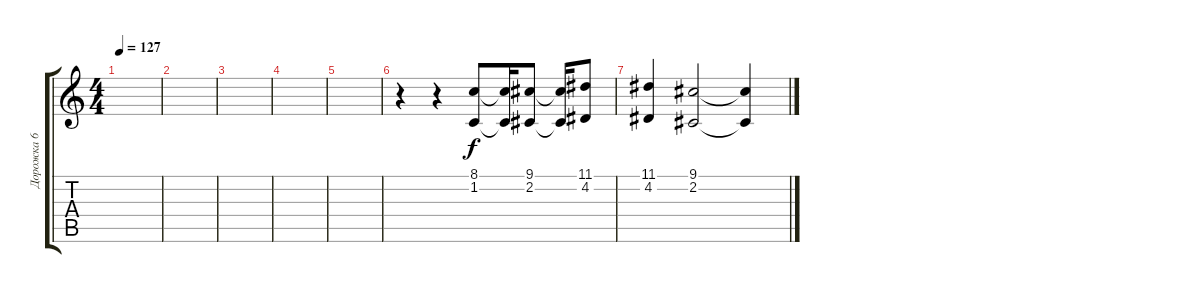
\track ("Дорожка 6" "Дорожка 6") {instrument pad1newage}
\staff {score tabs}
\tuning (E4 B3 G3 D3 A2 E2) {hide}
\ts (4 4)
\tempo 127
\clef g2
\ks c
|
|
|
|
|
r.4 r.4 (8.1 1.2).8 (8.1{t} 1.2{t}).16 (9.1 2.2).8 (9.1{t} 2.2{t}).16 (11.1 4.2).8 |
(11.1 4.2).4 (9.1 2.2).2 (9.1{t} 2.2{t}).4
